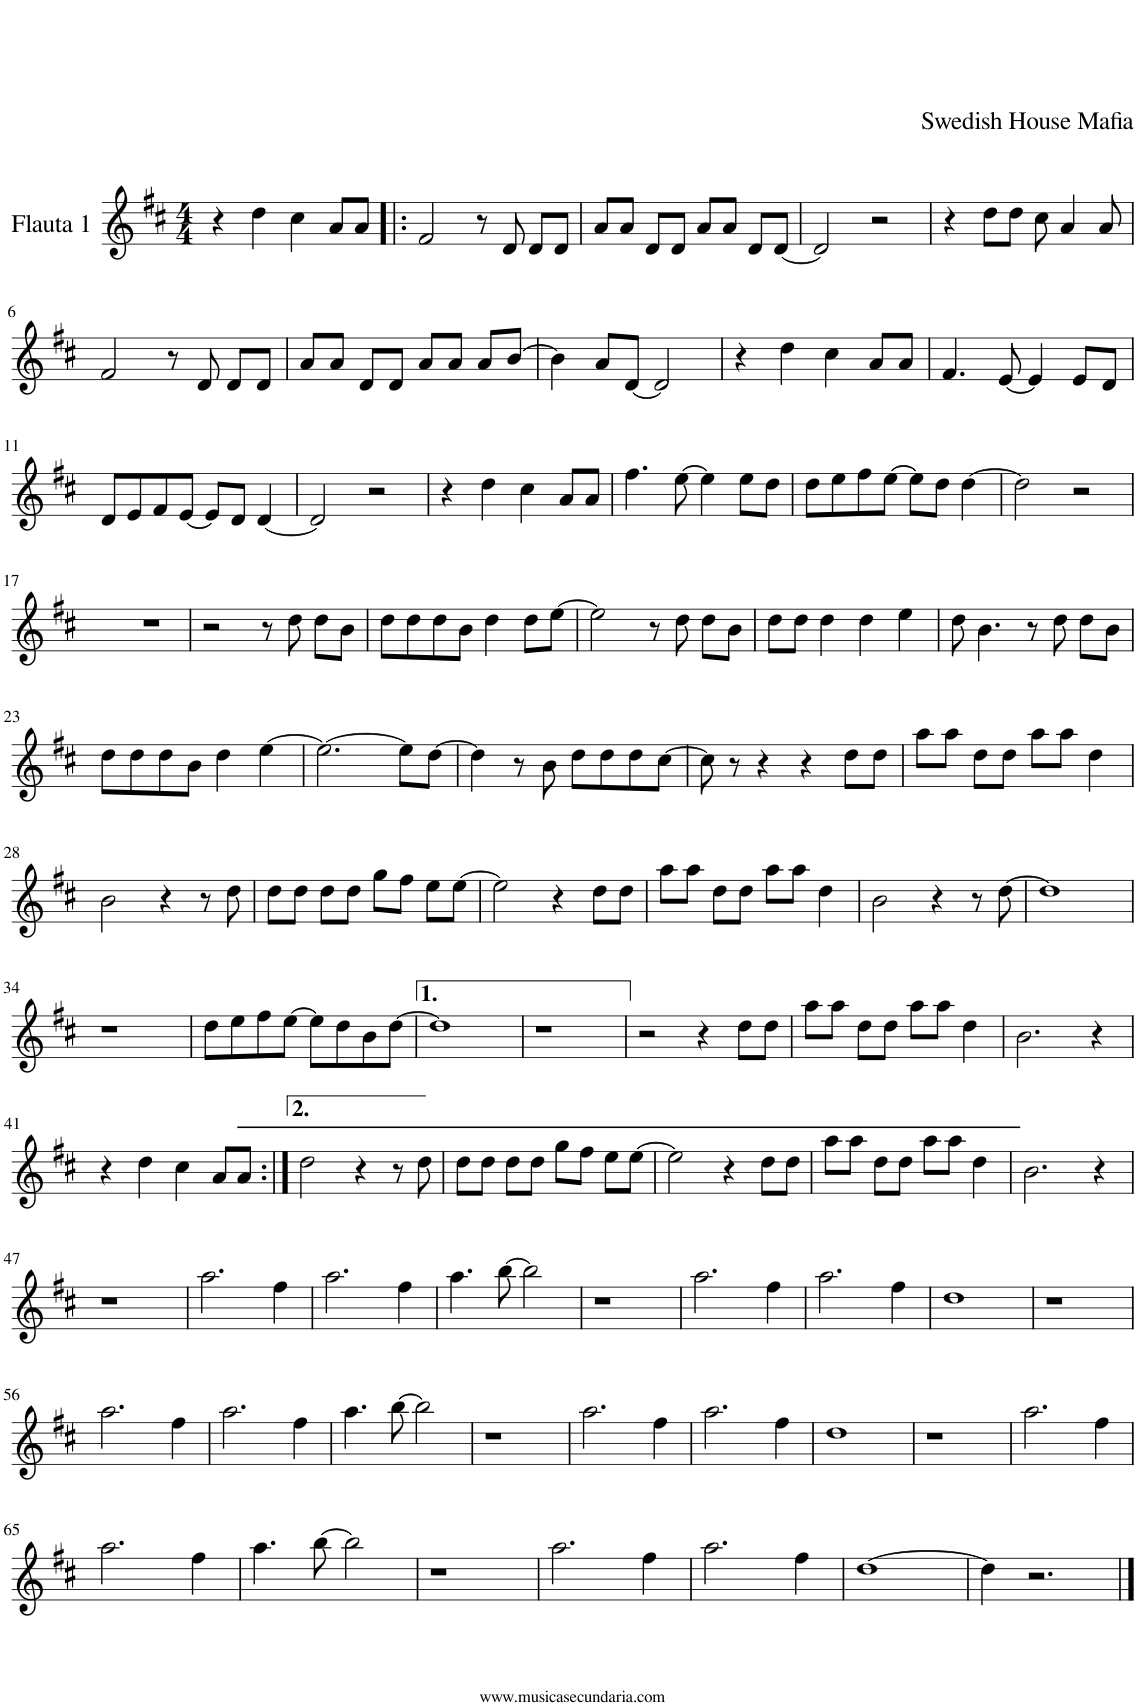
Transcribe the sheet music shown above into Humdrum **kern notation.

**kern
*part1
*staff1
*I"Flauta 1
*I'Fl
*clefG2
*k[f#c#]
*M4/4
=1
4r
4dd\
4cc#\
8a/L
8a/J
=2!|:
2f#/
8r
8d/
8d/L
8d/J
=3
8a/L
8a/J
8d/L
8d/J
8a/L
8a/J
8d/L
[8d/J
=4
2d/]
2r
=5
4r
8dd\L
8dd\J
8cc#\
4a/
8a/
!!LO:LB:g=z
=6
2f#/
8r
8d/
8d/L
8d/J
=7
8a/L
8a/J
8d/L
8d/J
8a/L
8a/J
8a/L
[8b/J
=8
4b\]
8a/L
[8d/J
2d/]
=9
4r
4dd\
4cc#\
8a/L
8a/J
=10
4.f#/
[8e/
4e/]
8e/L
8d/J
!!LO:LB:g=z
=11
8d/L
8e/
8f#/
[8e/J
8e/L]
8d/J
[4d/
=12
2d/]
2r
=13
4r
4dd\
4cc#\
8a/L
8a/J
=14
4.ff#\
[8ee\
4ee\]
8ee\L
8dd\J
=15
8dd\L
8ee\
8ff#\
[8ee\J
8ee\L]
8dd\J
[4dd\
=16
2dd\]
2r
!!LO:LB:g=z
=17
1r
=18
2r
8r
8dd\
8dd\L
8b\J
=19
8dd\L
8dd\
8dd\
8b\J
4dd\
8dd\L
[8ee\J
=20
2ee\]
8r
8dd\
8dd\L
8b\J
=21
8dd\L
8dd\J
4dd\
4dd\
4ee\
=22
8dd\
4.b\
8r
8dd\
8dd\L
8b\J
!!LO:LB:g=z
=23
8dd\L
8dd\
8dd\
8b\J
4dd\
[4ee\
=24
2.ee\_
8ee\L]
[8dd\J
=25
4dd\]
8r
8b\
8dd\L
8dd\
8dd\
[8cc#\J
=26
8cc#\]
8r
4r
4r
8dd\L
8dd\J
=27
8aa\L
8aa\J
8dd\L
8dd\J
8aa\L
8aa\J
4dd\
!!LO:LB:g=z
=28
2b\
4r
8r
8dd\
=29
8dd\L
8dd\J
8dd\L
8dd\J
8gg\L
8ff#\J
8ee\L
[8ee\J
=30
2ee\]
4r
8dd\L
8dd\J
=31
8aa\L
8aa\J
8dd\L
8dd\J
8aa\L
8aa\J
4dd\
=32
2b\
4r
8r
[8dd\
=33
1dd]
!!LO:LB:g=z
=34
1r
=35
8dd\L
8ee\
8ff#\
[8ee\J
8ee\L]
8dd\
8b\
[8dd\J
=36
1dd]
=37
1r
=38
2r
4r
8dd\L
8dd\J
=39
8aa\L
8aa\J
8dd\L
8dd\J
8aa\L
8aa\J
4dd\
=40
2.b\
4r
!!LO:LB:g=z
=41
4r
4dd\
4cc#\
8a/L
8a/J
=42:|!
2dd\
4r
8r
8dd\
=43
8dd\L
8dd\J
8dd\L
8dd\J
8gg\L
8ff#\J
8ee\L
[8ee\J
=44
2ee\]
4r
8dd\L
8dd\J
=45
8aa\L
8aa\J
8dd\L
8dd\J
8aa\L
8aa\J
4dd\
=46
2.b\
4r
!!LO:LB:g=z
=47
1r
=48
2.aa\
4ff#\
=49
2.aa\
4ff#\
=50
4.aa\
[8bb\
2bb\]
=51
1r
=52
2.aa\
4ff#\
=53
2.aa\
4ff#\
=54
1dd
=55
1r
!!LO:LB:g=z
=56
2.aa\
4ff#\
=57
2.aa\
4ff#\
=58
4.aa\
[8bb\
2bb\]
=59
1r
=60
2.aa\
4ff#\
=61
2.aa\
4ff#\
=62
1dd
=63
1r
=64
2.aa\
4ff#\
!!LO:LB:g=z
=65
2.aa\
4ff#\
=66
4.aa\
[8bb\
2bb\]
=67
1r
=68
2.aa\
4ff#\
=69
2.aa\
4ff#\
=70
[1dd
=71
4dd\]
2.r
==
*-
